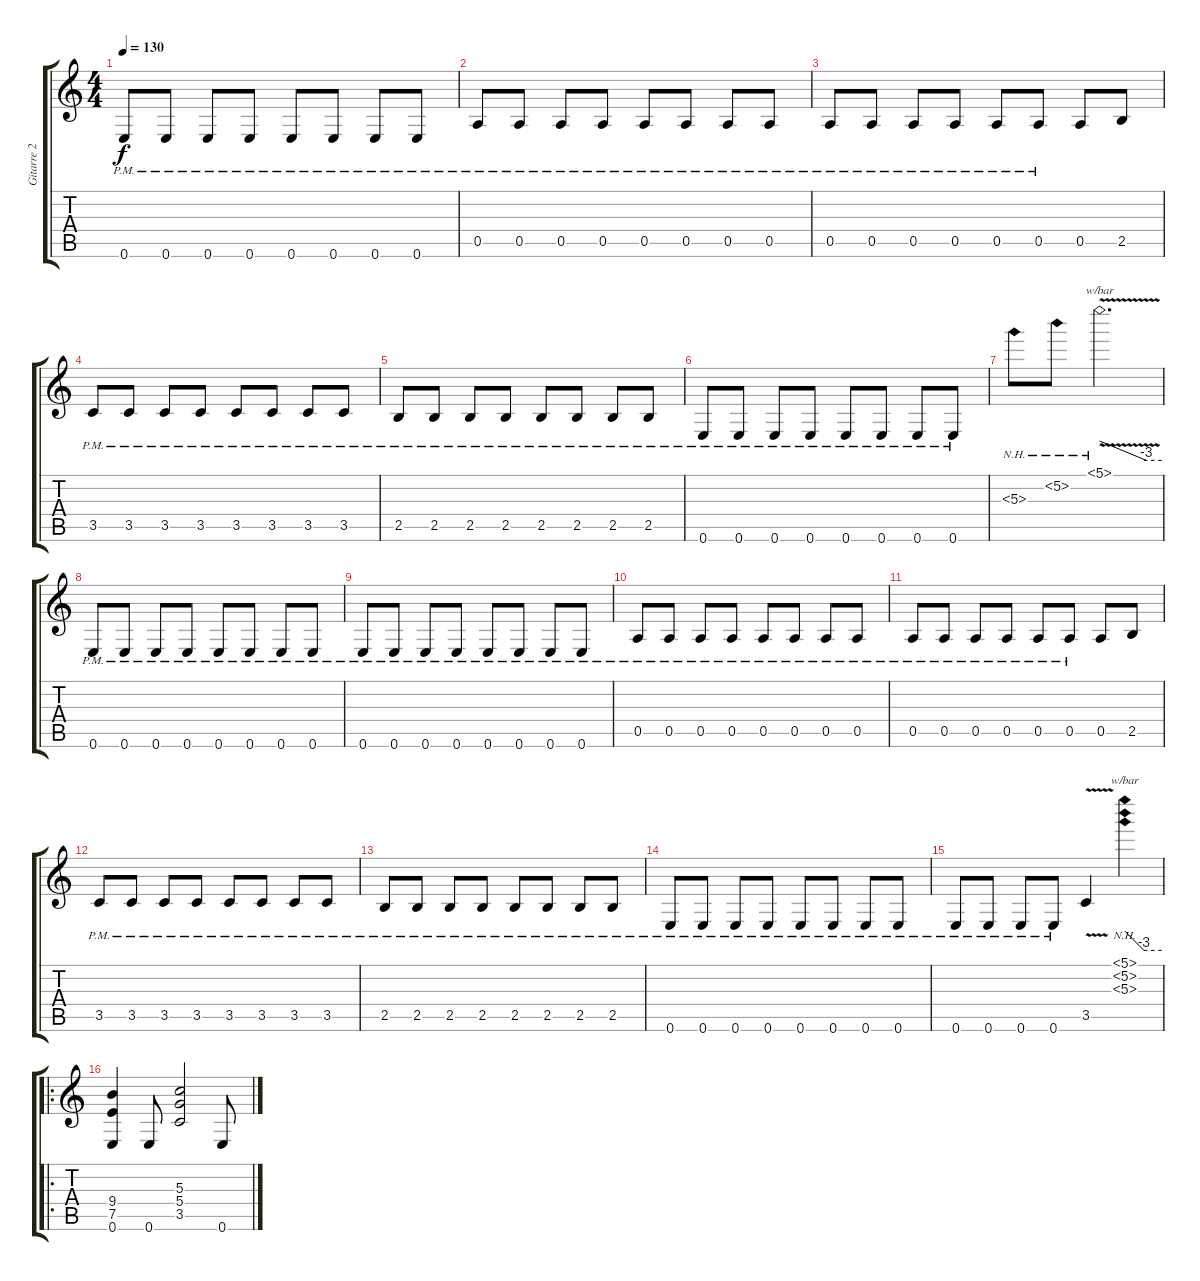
\track ("Gitarre 2 (for thicker sound)" "Gitarre 2 ") {instrument distortionguitar}
\staff {score tabs}
\tuning (E4 B3 G3 D3 A2 E2) {hide}
\ts (4 4)
\tempo 130
\clef g2
\ks c
0.6{pm}.8{dy f} 0.6{pm}.8 0.6{pm}.8 0.6{pm}.8 0.6{pm}.8 0.6{pm}.8 0.6{pm}.8 0.6{pm}.8 |
0.5{pm}.8 0.5{pm}.8 0.5{pm}.8 0.5{pm}.8 0.5{pm}.8 0.5{pm}.8 0.5{pm}.8 0.5{pm}.8 |
0.5{pm}.8 0.5{pm}.8 0.5{pm}.8 0.5{pm}.8 0.5{pm}.8 0.5{pm}.8 0.5.8 2.5.8 |
3.5{pm}.8 3.5{pm}.8 3.5{pm}.8 3.5{pm}.8 3.5{pm}.8 3.5{pm}.8 3.5{pm}.8 3.5{pm}.8 |
2.5{pm}.8 2.5{pm}.8 2.5{pm}.8 2.5{pm}.8 2.5{pm}.8 2.5{pm}.8 2.5{pm}.8 2.5{pm}.8 |
0.6{pm}.8 0.6{pm}.8 0.6{pm}.8 0.6{pm}.8 0.6{pm}.8 0.6{pm}.8 0.6{pm}.8 0.6{pm}.8 |
5.3{nh}.8 5.2{nh}.8 5.1{nh v}.2{d tbe (custom default 0 0 45 -12 60 -12)} |
0.6{pm}.8 0.6{pm}.8 0.6{pm}.8 0.6{pm}.8 0.6{pm}.8 0.6{pm}.8 0.6{pm}.8 0.6{pm}.8 |
0.6{pm}.8 0.6{pm}.8 0.6{pm}.8 0.6{pm}.8 0.6{pm}.8 0.6{pm}.8 0.6{pm}.8 0.6{pm}.8 |
0.5{pm}.8 0.5{pm}.8 0.5{pm}.8 0.5{pm}.8 0.5{pm}.8 0.5{pm}.8 0.5{pm}.8 0.5{pm}.8 |
0.5{pm}.8 0.5{pm}.8 0.5{pm}.8 0.5{pm}.8 0.5{pm}.8 0.5{pm}.8 0.5.8 2.5.8 |
3.5{pm}.8 3.5{pm}.8 3.5{pm}.8 3.5{pm}.8 3.5{pm}.8 3.5{pm}.8 3.5{pm}.8 3.5{pm}.8 |
2.5{pm}.8 2.5{pm}.8 2.5{pm}.8 2.5{pm}.8 2.5{pm}.8 2.5{pm}.8 2.5{pm}.8 2.5{pm}.8 |
0.6{pm}.8 0.6{pm}.8 0.6{pm}.8 0.6{pm}.8 0.6{pm}.8 0.6{pm}.8 0.6{pm}.8 0.6{pm}.8 |
0.6{pm}.8 0.6{pm}.8 0.6{pm}.8 0.6{pm}.8 3.5{v}.4 (5.1{nh} 5.2{nh} 5.3{nh}).4{tbe (custom default 0 0 31 -12 60 -12)} |
\ro
(9.4 7.5 0.6).4 0.6.8 (5.3 5.4 3.5).2 0.6.8
